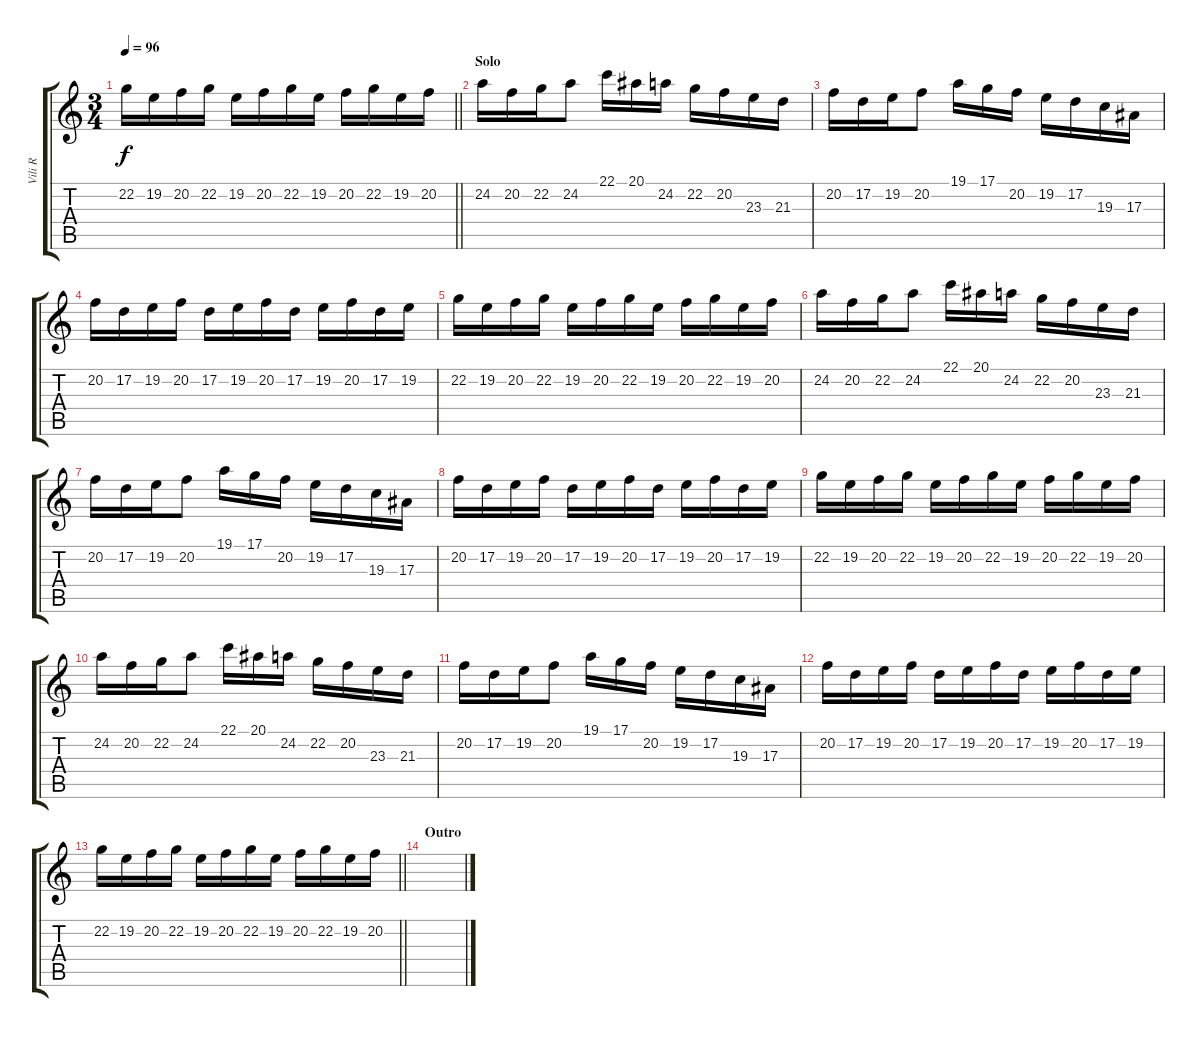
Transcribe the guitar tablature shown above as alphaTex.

\track ("Vili R" "Vili R") {instrument acousticgrandpiano}
\staff {score tabs}
\tuning (D4 A3 F3 C3 G2 D2) {hide}
\ts (3 4)
\tempo 96
\clef g2
\barLineRight lightlight
\ks c
22.2.16{dy f} 19.2.16 20.2.16 22.2.16 19.2.16 20.2.16 22.2.16 19.2.16 20.2.16 22.2.16 19.2.16 20.2.16 |
\section ("" "Solo")
24.2.16 20.2.16 22.2.16 24.2.8 22.1.16 20.1.16 24.2.16 22.2.16 20.2.16 23.3.16 21.3.16 |
20.2.16 17.2.16 19.2.16 20.2.8 19.1.16 17.1.16 20.2.16 19.2.16 17.2.16 19.3.16 17.3.16 |
20.2.16 17.2.16 19.2.16 20.2.16 17.2.16 19.2.16 20.2.16 17.2.16 19.2.16 20.2.16 17.2.16 19.2.16 |
22.2.16 19.2.16 20.2.16 22.2.16 19.2.16 20.2.16 22.2.16 19.2.16 20.2.16 22.2.16 19.2.16 20.2.16 |
24.2.16 20.2.16 22.2.16 24.2.8 22.1.16 20.1.16 24.2.16 22.2.16 20.2.16 23.3.16 21.3.16 |
20.2.16 17.2.16 19.2.16 20.2.8 19.1.16 17.1.16 20.2.16 19.2.16 17.2.16 19.3.16 17.3.16 |
20.2.16 17.2.16 19.2.16 20.2.16 17.2.16 19.2.16 20.2.16 17.2.16 19.2.16 20.2.16 17.2.16 19.2.16 |
22.2.16 19.2.16 20.2.16 22.2.16 19.2.16 20.2.16 22.2.16 19.2.16 20.2.16 22.2.16 19.2.16 20.2.16 |
24.2.16 20.2.16 22.2.16 24.2.8 22.1.16 20.1.16 24.2.16 22.2.16 20.2.16 23.3.16 21.3.16 |
20.2.16 17.2.16 19.2.16 20.2.8 19.1.16 17.1.16 20.2.16 19.2.16 17.2.16 19.3.16 17.3.16 |
20.2.16 17.2.16 19.2.16 20.2.16 17.2.16 19.2.16 20.2.16 17.2.16 19.2.16 20.2.16 17.2.16 19.2.16 |
\barLineRight lightlight
22.2.16 19.2.16 20.2.16 22.2.16 19.2.16 20.2.16 22.2.16 19.2.16 20.2.16 22.2.16 19.2.16 20.2.16 |
\section ("" "Outro")
